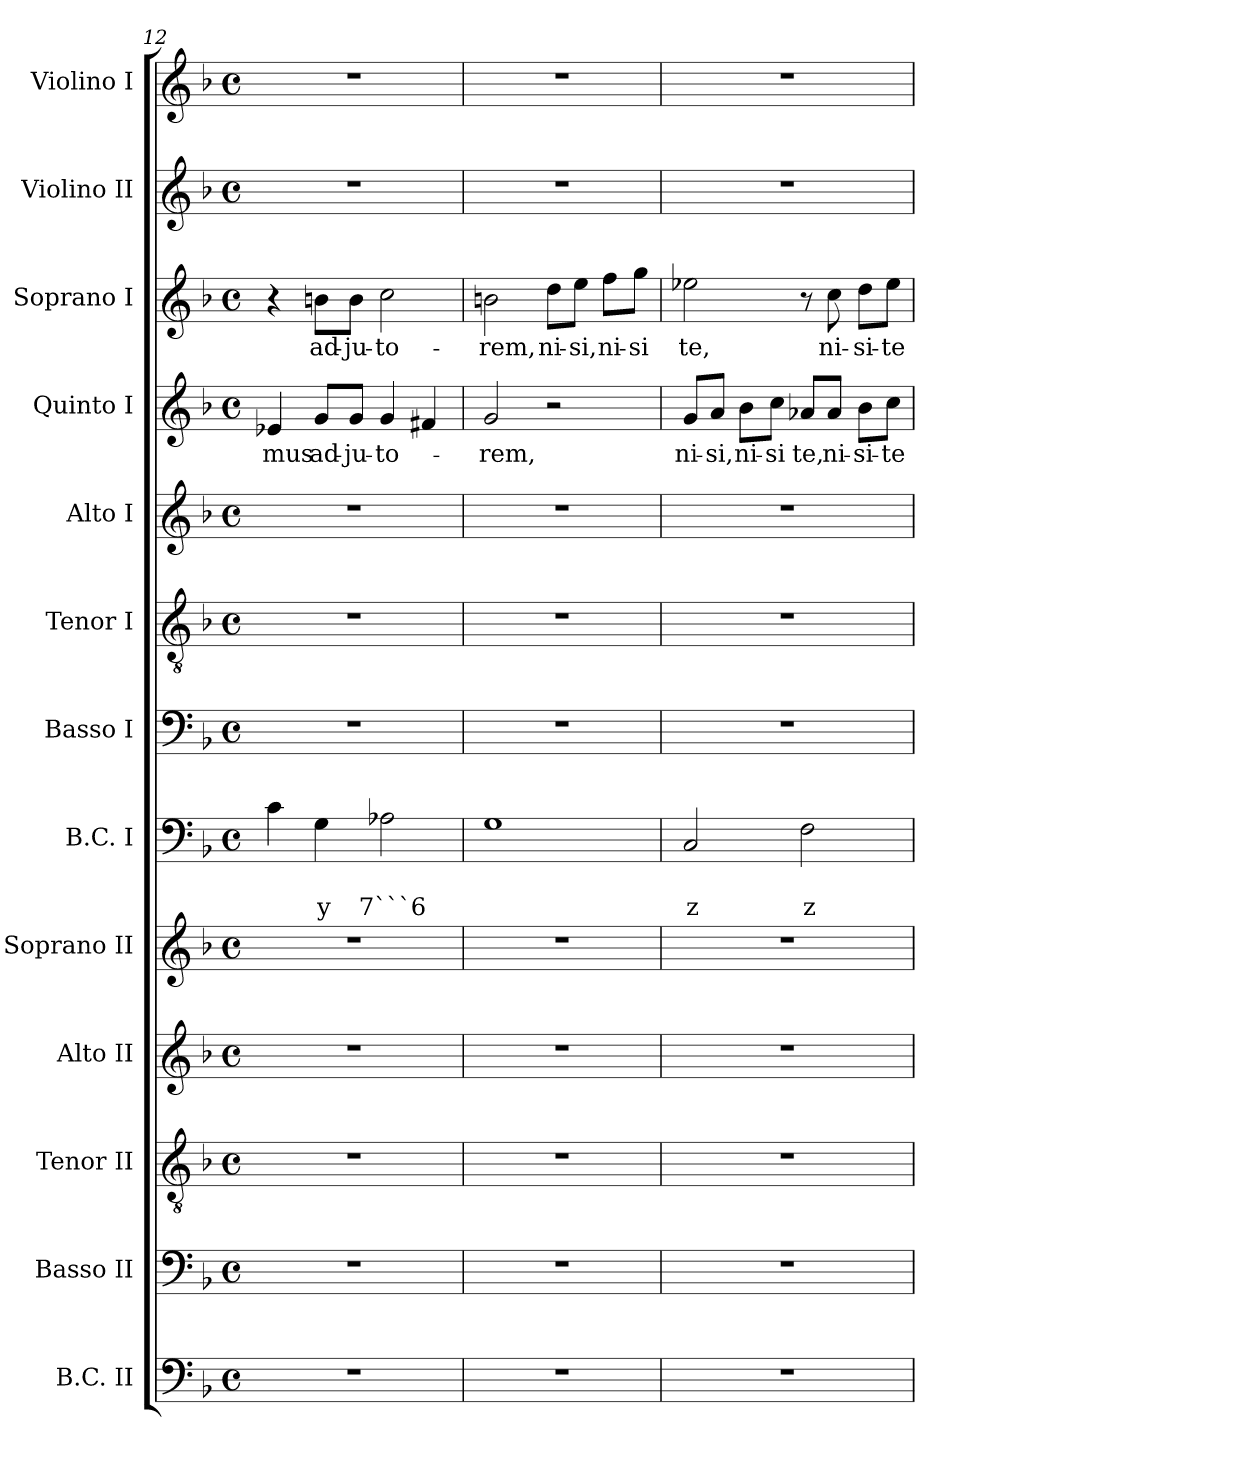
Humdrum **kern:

**kern	**kern	**kern	**kern	**kern	**kern	**text	**text	**kern	**kern	**kern	**kern	**text	**kern	**text	**kern	**kern
*part13	*part12	*part11	*part10	*part9	*part8	*part8	*part8	*part7	*part6	*part5	*part4	*part4	*part3	*part3	*part2	*part1
*staff13	*staff12	*staff11	*staff10	*staff9	*staff8	*staff8	*staff8	*staff7	*staff6	*staff5	*staff4	*staff4	*staff3	*staff3	*staff2	*staff1
*I"B.C. II	*I"Basso II	*I"Tenor II	*I"Alto II	*I"Soprano II	*I"B.C. I	*	*	*I"Basso I	*I"Tenor I	*I"Alto I	*I"Quinto I	*	*I"Soprano I	*	*I"Violino II	*I"Violino I
*I'BC2	*I'B 2	*I'T 2	*I'A 2	*I'S 2	*I'BC1	*	*	*I'B 1	*I'T 1	*I'A 1	*I'Q 1	*	*I'S 1	*	*I'Vln. II	*I'Vln. I
*clefF4	*clefF4	*clefGv2	*clefG2	*clefG2	*clefF4	*	*	*clefF4	*clefGv2	*clefG2	*clefG2	*	*clefG2	*	*clefG2	*clefG2
*k[b-]	*k[b-]	*k[b-]	*k[b-]	*k[b-]	*k[b-]	*	*	*k[b-]	*k[b-]	*k[b-]	*k[b-]	*	*k[b-]	*	*k[b-]	*k[b-]
*F:	*F:	*F:	*F:	*F:	*F:	*	*	*F:	*F:	*F:	*F:	*	*F:	*	*F:	*F:
*M4/4	*M4/4	*M4/4	*M4/4	*M4/4	*M4/4	*	*	*M4/4	*M4/4	*M4/4	*M4/4	*	*M4/4	*	*M4/4	*M4/4
*met(c)	*met(c)	*met(c)	*met(c)	*met(c)	*met(c)	*	*	*met(c)	*met(c)	*met(c)	*met(c)	*	*met(c)	*	*met(c)	*met(c)
=12	=12	=12	=12	=12	=12	=12	=12	=12	=12	=12	=12	=12	=12	=12	=12	=12
!	!	!	!	!	!	!	!	!	!	!	!	!LO:LY:b	!	!	!	!
1r	1r	1r	1r	1r	4c\	.	.	1r	1r	1r	4e-X/	-mus	4r	.	1r	1r
!	!	!	!	!	!	!	!LO:LY:b	!	!	!	!	!	!	!	!	!
!	!	!	!	!	!	!	!	!	!	!	!	!LO:LY:b	!	!	!	!
!	!	!	!	!	!	!	!	!	!	!	!	!	!	!LO:LY:b	!	!
.	.	.	.	.	4G\	.	y	.	.	.	8g/L	ad-	8bn\L	ad-	.	.
!	!	!	!	!	!	!	!	!	!	!	!	!LO:LY:b	!	!	!	!
!	!	!	!	!	!	!	!	!	!	!	!	!	!	!LO:LY:b	!	!
.	.	.	.	.	.	.	.	.	.	.	8g/J	-ju-	8b\J	-ju-	.	.
!	!	!	!	!	!	!	!LO:LY:b	!	!	!	!	!	!	!	!	!
!	!	!	!	!	!	!	!	!	!	!	!	!LO:LY:b	!	!	!	!
!	!	!	!	!	!	!	!	!	!	!	!	!	!	!LO:LY:b	!	!
.	.	.	.	.	2A-X\	.	7```6	.	.	.	4g/	-to-	2cc\	-to-	.	.
.	.	.	.	.	.	.	.	.	.	.	4f#X/	.	.	.	.	.
=13	=13	=13	=13	=13	=13	=13	=13	=13	=13	=13	=13	=13	=13	=13	=13	=13
!	!	!	!	!	!	!	!	!	!	!	!	!LO:LY:b	!	!	!	!
!	!	!	!	!	!	!	!	!	!	!	!	!	!	!LO:LY:b	!	!
1r	1r	1r	1r	1r	1G	.	.	1r	1r	1r	2g/	-rem,	2bn\	-rem,	1r	1r
!	!	!	!	!	!	!	!	!	!	!	!	!	!	!LO:LY:b	!	!
.	.	.	.	.	.	.	.	.	.	.	2r	.	8dd\L	ni-	.	.
!	!	!	!	!	!	!	!	!	!	!	!	!	!	!LO:LY:b	!	!
.	.	.	.	.	.	.	.	.	.	.	.	.	8ee\J	-si,	.	.
!	!	!	!	!	!	!	!	!	!	!	!	!	!	!LO:LY:b	!	!
.	.	.	.	.	.	.	.	.	.	.	.	.	8ff\L	ni-	.	.
!	!	!	!	!	!	!	!	!	!	!	!	!	!	!LO:LY:b	!	!
.	.	.	.	.	.	.	.	.	.	.	.	.	8gg\J	-si	.	.
!!LO:PB:g=z
=14	=14	=14	=14	=14	=14	=14	=14	=14	=14	=14	=14	=14	=14	=14	=14	=14
!	!	!	!	!	!	!	!LO:LY:b	!	!	!	!	!	!	!	!	!
!	!	!	!	!	!	!	!	!	!	!	!	!LO:LY:b	!	!	!	!
!	!	!	!	!	!	!	!	!	!	!	!	!	!	!LO:LY:b	!	!
1r	1r	1r	1r	1r	2C/	.	z	1r	1r	1r	8g/L	ni-	2ee-X\	te,	1r	1r
!	!	!	!	!	!	!	!	!	!	!	!	!LO:LY:b	!	!	!	!
.	.	.	.	.	.	.	.	.	.	.	8a/J	-si,	.	.	.	.
!	!	!	!	!	!	!	!	!	!	!	!	!LO:LY:b	!	!	!	!
.	.	.	.	.	.	.	.	.	.	.	8b-\L	ni-	.	.	.	.
!	!	!	!	!	!	!	!	!	!	!	!	!LO:LY:b	!	!	!	!
.	.	.	.	.	.	.	.	.	.	.	8cc\J	-si	.	.	.	.
!	!	!	!	!	!	!	!LO:LY:b	!	!	!	!	!	!	!	!	!
!	!	!	!	!	!	!	!	!	!	!	!	!LO:LY:b	!	!	!	!
.	.	.	.	.	2F\	.	z	.	.	.	8a-X/L	te,	8r	.	.	.
!	!	!	!	!	!	!	!	!	!	!	!	!LO:LY:b	!	!	!	!
!	!	!	!	!	!	!	!	!	!	!	!	!	!	!LO:LY:b	!	!
.	.	.	.	.	.	.	.	.	.	.	8a-/J	ni-	8cc\	ni-	.	.
!	!	!	!	!	!	!	!	!	!	!	!	!LO:LY:b	!	!	!	!
!	!	!	!	!	!	!	!	!	!	!	!	!	!	!LO:LY:b	!	!
.	.	.	.	.	.	.	.	.	.	.	8b-\L	-si-	8dd\L	-si-	.	.
!	!	!	!	!	!	!	!	!	!	!	!	!LO:LY:b	!	!	!	!
!	!	!	!	!	!	!	!	!	!	!	!	!	!	!LO:LY:b	!	!
.	.	.	.	.	.	.	.	.	.	.	8cc\J	-te	8ee-\J	-te	.	.
=	=	=	=	=	=	=	=	=	=	=	=	=	=	=	=	=
*-	*-	*-	*-	*-	*-	*-	*-	*-	*-	*-	*-	*-	*-	*-	*-	*-
